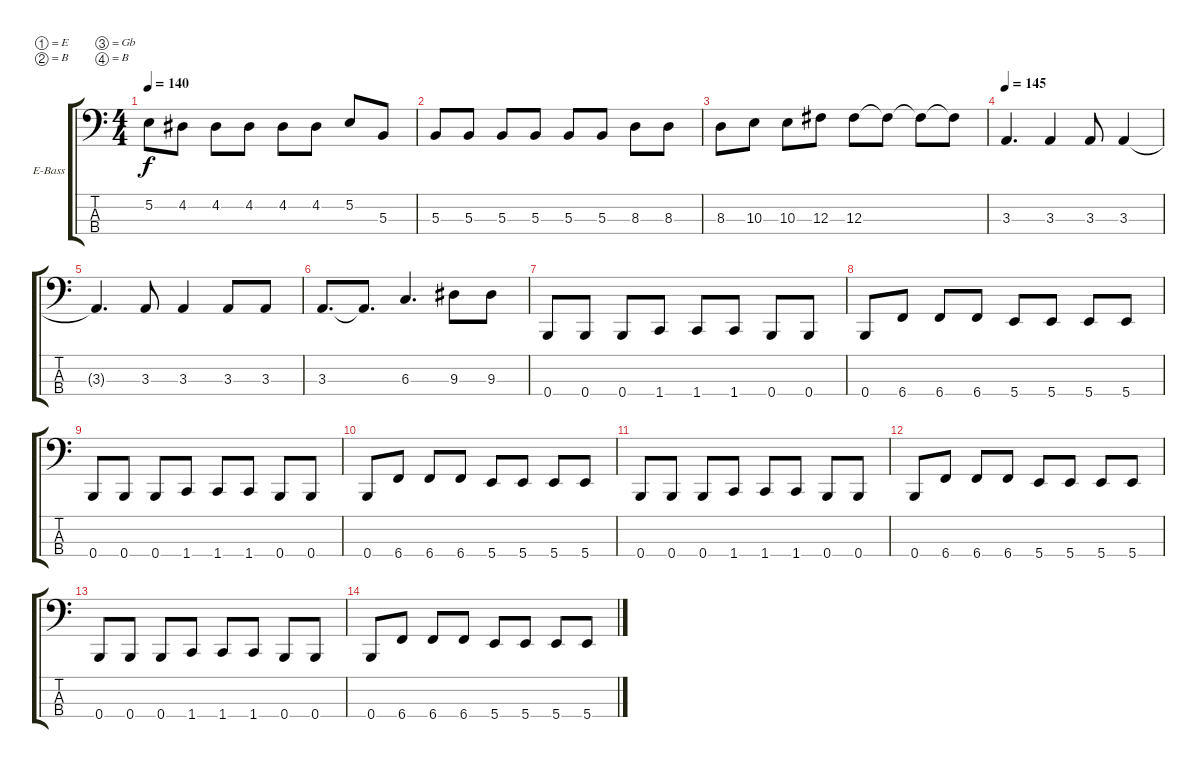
\bracketExtendMode groupsimilarinstruments
\firstSystemTrackNameOrientation horizontal
\otherSystemsTrackNameOrientation horizontal
\track ("Paul Grey" "E-Bass") {instrument electricbasspick}
\staff {score tabs}
\tuning (E2 B1 Gb1 B0)
\ts (4 4)
\tempo 140
\clef f4
\ks c
5.2.8{dy f} 4.2.8 4.2.8 4.2.8 4.2.8 4.2.8 5.2.8 5.3.8 |
5.3.8 5.3.8 5.3.8 5.3.8 5.3.8 5.3.8 8.3.8 8.3.8 |
8.3.8 10.3.8 10.3.8 12.3.8 12.3.8 12.3{t}.8 12.3{t}.8 12.3{t}.8 |
\tempo 145
3.3.4{d} 3.3.4 3.3.8 3.3.4 |
3.3{t}.4{d} 3.3.8 3.3.4 3.3.8 3.3.8 |
3.3.8{d} 3.3{t}.8{d} 6.3.4{d} 9.3.8 9.3.8 |
0.4.8 0.4.8 0.4.8 1.4.8 1.4.8 1.4.8 0.4.8 0.4.8 |
0.4.8 6.4.8 6.4.8 6.4.8 5.4.8 5.4.8 5.4.8 5.4.8 |
0.4.8 0.4.8 0.4.8 1.4.8 1.4.8 1.4.8 0.4.8 0.4.8 |
0.4.8 6.4.8 6.4.8 6.4.8 5.4.8 5.4.8 5.4.8 5.4.8 |
0.4.8 0.4.8 0.4.8 1.4.8 1.4.8 1.4.8 0.4.8 0.4.8 |
0.4.8 6.4.8 6.4.8 6.4.8 5.4.8 5.4.8 5.4.8 5.4.8 |
0.4.8 0.4.8 0.4.8 1.4.8 1.4.8 1.4.8 0.4.8 0.4.8 |
0.4.8 6.4.8 6.4.8 6.4.8 5.4.8 5.4.8 5.4.8 5.4.8
